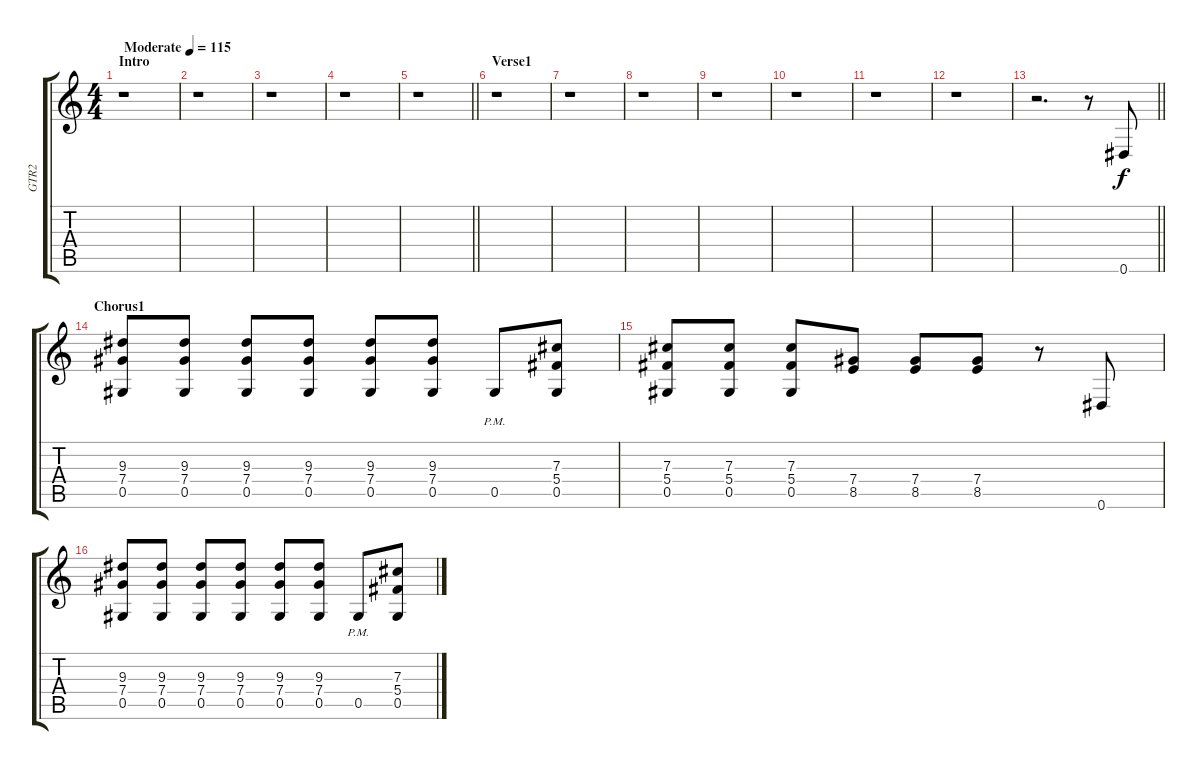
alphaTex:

\track ("GTR2" "GTR2") {instrument distortionguitar}
\staff {score tabs}
\tuning (Eb4 Bb3 Gb3 Db3 Ab2 Eb2) {hide}
\ts (4 4)
\section ("" "Intro")
\tempo (115 "Moderate")
\clef g2
\ks c
r.1{dy f instrument distortionguitar} |
r.1 |
r.1 |
r.1 |
\barLineRight lightlight
r.1 |
\section ("" "Verse1")
r.1 |
r.1 |
r.1 |
r.1 |
r.1 |
r.1 |
r.1 |
\barLineRight lightlight
r.2{d} r.8 0.6.8 |
\section ("" "Chorus1")
(9.3 7.4 0.5).8 (9.3 7.4 0.5).8 (9.3 7.4 0.5).8 (9.3 7.4 0.5).8 (9.3 7.4 0.5).8 (9.3 7.4 0.5).8 0.5{pm}.8 (7.3 5.4 0.5).8 |
(7.3 5.4 0.5).8 (7.3 5.4 0.5).8 (7.3 5.4 0.5).8 (7.4 8.5).8 (7.4 8.5).8 (7.4 8.5).8 r.8 0.6.8 |
(9.3 7.4 0.5).8 (9.3 7.4 0.5).8 (9.3 7.4 0.5).8 (9.3 7.4 0.5).8 (9.3 7.4 0.5).8 (9.3 7.4 0.5).8 0.5{pm}.8 (7.3 5.4 0.5).8
